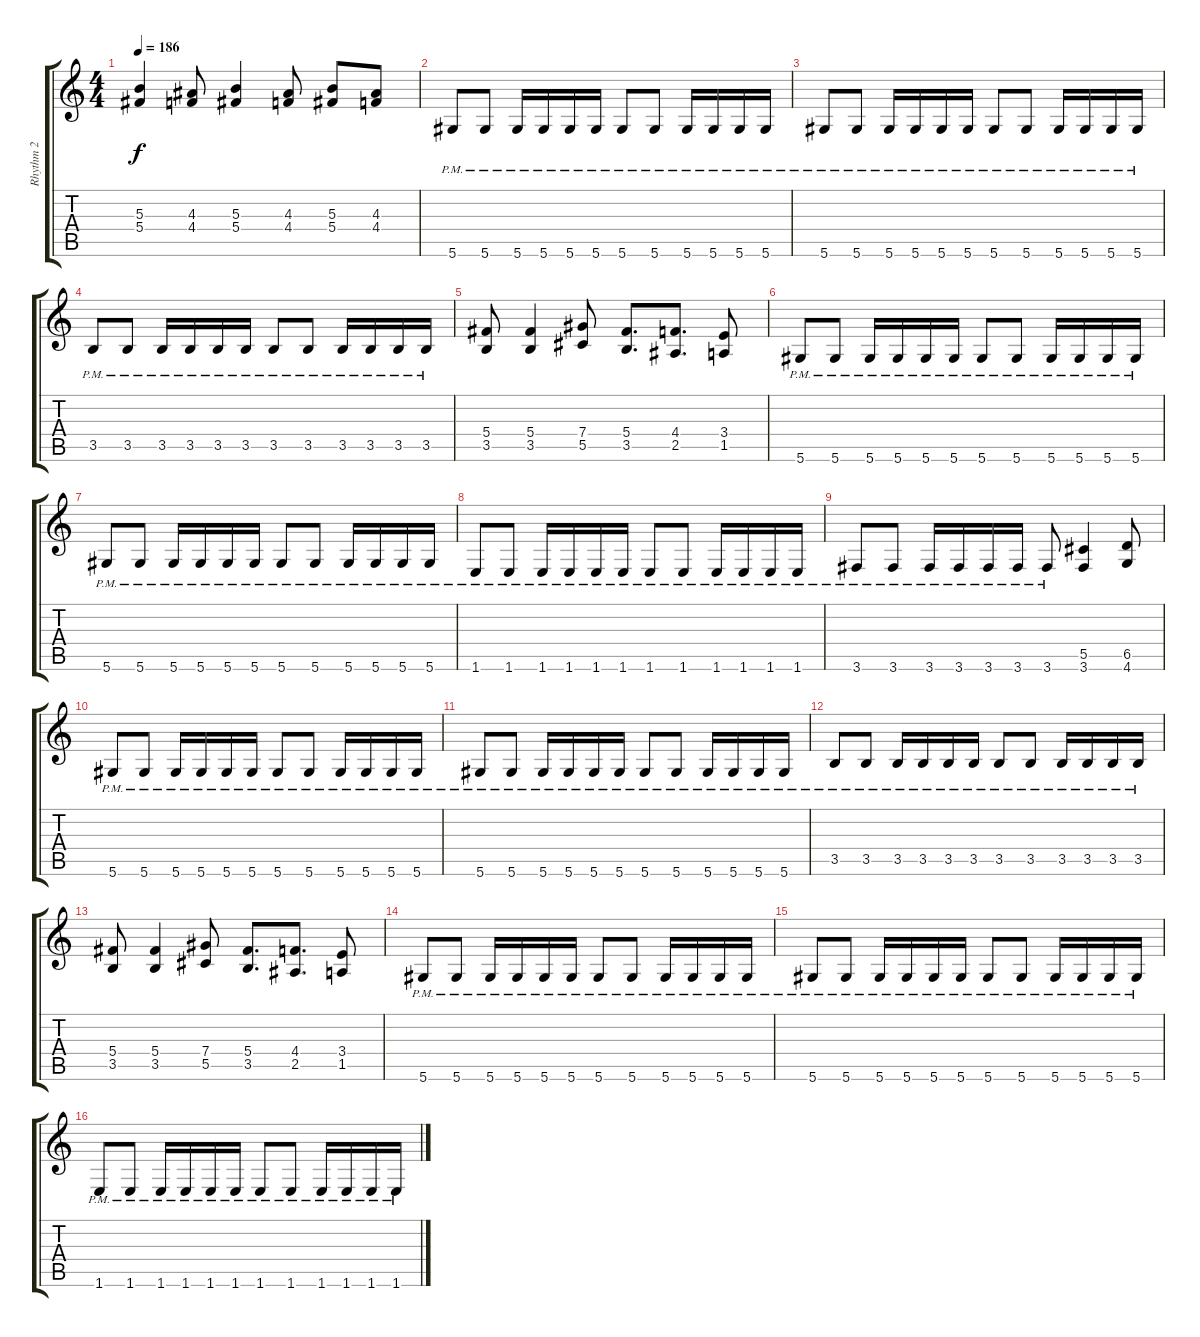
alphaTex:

\track ("Rhythm 2" "Rhythm 2") {instrument overdrivenguitar}
\staff {score tabs}
\tuning (Eb4 Bb3 Gb3 Db3 Ab2 Eb2) {hide}
\ts (4 4)
\tempo 186
\clef g2
\ks c
(5.3 5.4).4{dy f} (4.3 4.4).8 (5.3 5.4).4 (4.3 4.4).8 (5.3 5.4).8 (4.3 4.4).8 |
5.6{pm}.8 5.6{pm}.8 5.6{pm}.16 5.6{pm}.16 5.6{pm}.16 5.6{pm}.16 5.6{pm}.8 5.6{pm}.8 5.6{pm}.16 5.6{pm}.16 5.6{pm}.16 5.6{pm}.16 |
5.6{pm}.8 5.6{pm}.8 5.6{pm}.16 5.6{pm}.16 5.6{pm}.16 5.6{pm}.16 5.6{pm}.8 5.6{pm}.8 5.6{pm}.16 5.6{pm}.16 5.6{pm}.16 5.6{pm}.16 |
3.5{pm}.8 3.5{pm}.8 3.5{pm}.16 3.5{pm}.16 3.5{pm}.16 3.5{pm}.16 3.5{pm}.8 3.5{pm}.8 3.5{pm}.16 3.5{pm}.16 3.5{pm}.16 3.5{pm}.16 |
(5.4 3.5).8 (5.4 3.5).4 (7.4 5.5).8 (5.4 3.5).8{d} (4.4 2.5).8{d} (3.4 1.5).8 |
5.6{pm}.8 5.6{pm}.8 5.6{pm}.16 5.6{pm}.16 5.6{pm}.16 5.6{pm}.16 5.6{pm}.8 5.6{pm}.8 5.6{pm}.16 5.6{pm}.16 5.6{pm}.16 5.6{pm}.16 |
5.6{pm}.8 5.6{pm}.8 5.6{pm}.16 5.6{pm}.16 5.6{pm}.16 5.6{pm}.16 5.6{pm}.8 5.6{pm}.8 5.6{pm}.16 5.6{pm}.16 5.6{pm}.16 5.6{pm}.16 |
1.6{pm}.8 1.6{pm}.8 1.6{pm}.16 1.6{pm}.16 1.6{pm}.16 1.6{pm}.16 1.6{pm}.8 1.6{pm}.8 1.6{pm}.16 1.6{pm}.16 1.6{pm}.16 1.6{pm}.16 |
3.6{pm}.8 3.6{pm}.8 3.6{pm}.16 3.6{pm}.16 3.6{pm}.16 3.6{pm}.16 3.6{pm}.8 (5.5 3.6).4 (6.5 4.6).8 |
5.6{pm}.8 5.6{pm}.8 5.6{pm}.16 5.6{pm}.16 5.6{pm}.16 5.6{pm}.16 5.6{pm}.8 5.6{pm}.8 5.6{pm}.16 5.6{pm}.16 5.6{pm}.16 5.6{pm}.16 |
5.6{pm}.8 5.6{pm}.8 5.6{pm}.16 5.6{pm}.16 5.6{pm}.16 5.6{pm}.16 5.6{pm}.8 5.6{pm}.8 5.6{pm}.16 5.6{pm}.16 5.6{pm}.16 5.6{pm}.16 |
3.5{pm}.8 3.5{pm}.8 3.5{pm}.16 3.5{pm}.16 3.5{pm}.16 3.5{pm}.16 3.5{pm}.8 3.5{pm}.8 3.5{pm}.16 3.5{pm}.16 3.5{pm}.16 3.5{pm}.16 |
(5.4 3.5).8 (5.4 3.5).4 (7.4 5.5).8 (5.4 3.5).8{d} (4.4 2.5).8{d} (3.4 1.5).8 |
5.6{pm}.8 5.6{pm}.8 5.6{pm}.16 5.6{pm}.16 5.6{pm}.16 5.6{pm}.16 5.6{pm}.8 5.6{pm}.8 5.6{pm}.16 5.6{pm}.16 5.6{pm}.16 5.6{pm}.16 |
5.6{pm}.8 5.6{pm}.8 5.6{pm}.16 5.6{pm}.16 5.6{pm}.16 5.6{pm}.16 5.6{pm}.8 5.6{pm}.8 5.6{pm}.16 5.6{pm}.16 5.6{pm}.16 5.6{pm}.16 |
1.6{pm}.8 1.6{pm}.8 1.6{pm}.16 1.6{pm}.16 1.6{pm}.16 1.6{pm}.16 1.6{pm}.8 1.6{pm}.8 1.6{pm}.16 1.6{pm}.16 1.6{pm}.16 1.6{pm}.16
